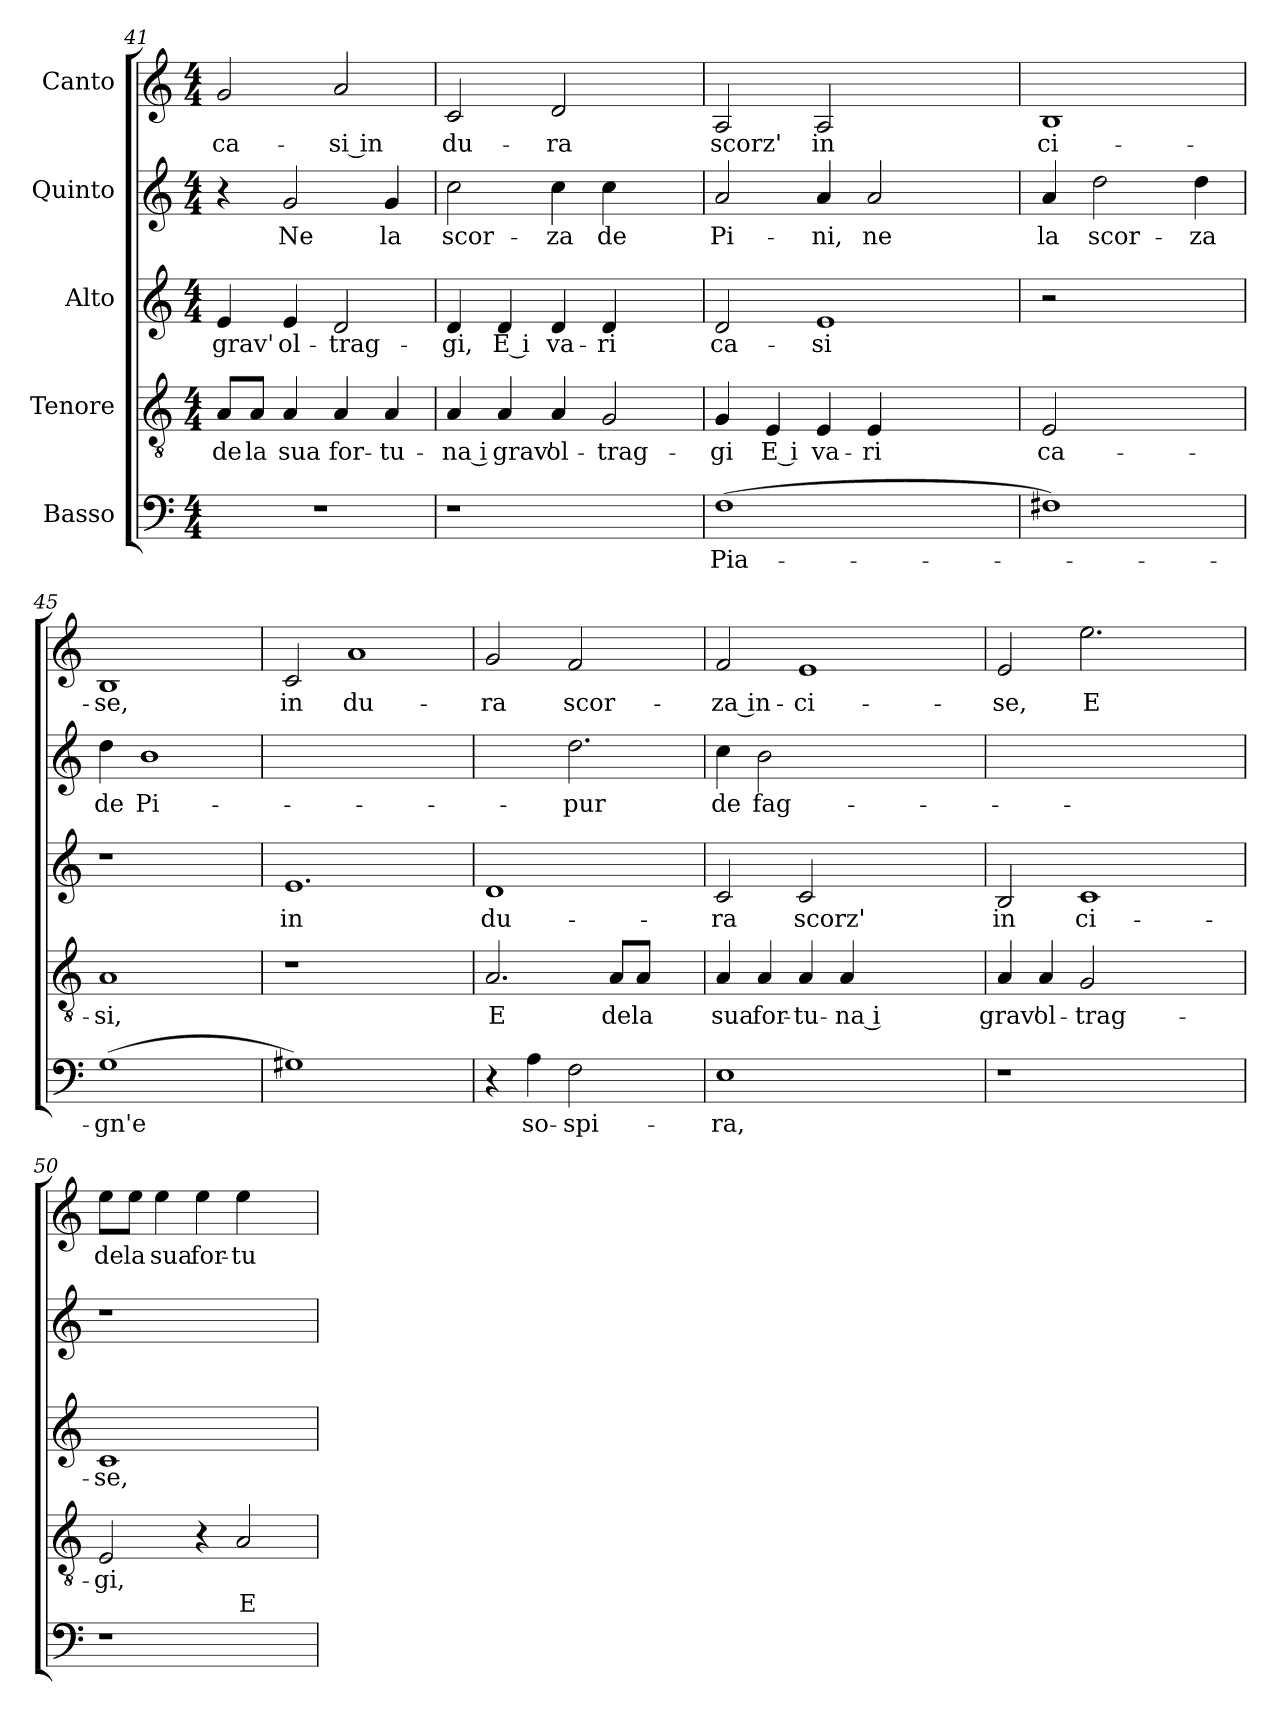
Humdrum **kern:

**kern	**text	**kern	**text	**text	**kern	**text	**kern	**text	**kern	**text
*part5	*part5	*part4	*part4	*part4	*part3	*part3	*part2	*part2	*part1	*part1
*staff5	*staff5	*staff4	*staff4	*staff4	*staff3	*staff3	*staff2	*staff2	*staff1	*staff1
*I"Basso	*	*I"Tenore	*	*	*I"Alto	*	*I"Quinto	*	*I"Canto	*
!!LO:LB:g=z
*clefF4	*	*clefGv2	*	*	*clefG2	*	*clefG2	*	*clefG2	*
*k[]	*	*k[]	*	*	*k[]	*	*k[]	*	*k[]	*
*M4/4	*	*M4/4	*	*	*M4/4	*	*M4/4	*	*M4/4	*
=41	=41	=41	=41	=41	=41	=41	=41	=41	=41	=41
!	!	!	!LO:LY:b	!	!	!LO:LY:b	!	!	!	!LO:LY:b
1r	.	8A/L	de	.	4e/	grav'	4r	.	2g/	ca-
!	!	!	!LO:LY:b	!	!	!	!	!	!	!
.	.	8A/J	la	.	.	.	.	.	.	.
!	!	!	!LO:LY:b	!	!	!LO:LY:b	!	!LO:LY:b	!	!
.	.	4A/	sua	.	4e/	ol-	2g/	Ne	.	.
!	!	!	!LO:LY:b	!	!	!LO:LY:b	!	!	!	!LO:LY:b
.	.	4A/	for-	.	2d/	-trag-	.	.	2a/	-si in
!	!	!	!LO:LY:b	!	!	!	!	!LO:LY:b	!	!
.	.	4A/	-tu-	.	.	.	4g/	la	.	.
=42	=42	=42	=42	=42	=42	=42	=42	=42	=42	=42
!	!	!	!LO:LY:b	!	!	!LO:LY:b	!	!LO:LY:b	!	!LO:LY:b
1r	.	4A/	-na i	.	4d/	-gi,	2cc\	scor-	2c/	du-
!	!	!	!LO:LY:b	!	!	!LO:LY:b	!	!	!	!
.	.	4A/	grav'	.	4d/	E i	.	.	.	.
!	!	!	!LO:LY:b	!	!	!LO:LY:b	!	!LO:LY:b	!	!LO:LY:b
.	.	4A/	ol-	.	4d/	va-	4cc\	-za	2d/	-ra
!	!	!	!LO:LY:b	!	!	!LO:LY:b	!	!LO:LY:b	!	!
.	.	2G/	-trag-	.	4d/	-ri	4cc\	de	.	.
4ryy	.	.	.	.	4ryy	.	4ryy	.	4ryy	.
=43	=43	=43	=43	=43	=43	=43	=43	=43	=43	=43
!	!LO:LY:b	!	!LO:LY:b	!	!	!LO:LY:b	!	!LO:LY:b	!	!LO:LY:b
(>1F	Pia-	4G/	-gi	.	2d/	ca-	2a/	Pi-	2A/	scorz'
!	!	!	!LO:LY:b	!	!	!	!	!	!	!
.	.	4E/	E i	.	.	.	.	.	.	.
!	!	!	!LO:LY:b	!	!	!LO:LY:b	!	!LO:LY:b	!	!LO:LY:b
.	.	4E/	va-	.	1e	-si	4a/	-ni,	2A/	in
!	!	!	!LO:LY:b	!	!	!	!	!LO:LY:b	!	!
.	.	4E/	-ri	.	.	.	2a/	ne	.	.
2ryy	.	2ryy	.	.	.	.	.	.	2ryy	.
.	.	.	.	.	.	.	4ryy	.	.	.
=44	=44	=44	=44	=44	=44	=44	=44	=44	=44	=44
!	!	!	!LO:LY:b	!	!	!	!	!LO:LY:b	!	!LO:LY:b
1F#X)	.	2E/	ca-	.	2r	.	4a/	la	1B	ci-
!	!	!	!	!	!	!	!	!LO:LY:b	!	!
.	.	.	.	.	.	.	2dd\	scor-	.	.
.	.	2ryy	.	.	2ryy	.	.	.	.	.
!	!	!	!	!	!	!	!	!LO:LY:b	!	!
.	.	.	.	.	.	.	4dd\	-za	.	.
!!LO:LB:g=z
=45	=45	=45	=45	=45	=45	=45	=45	=45	=45	=45
!	!LO:LY:b	!	!LO:LY:b	!	!	!	!	!LO:LY:b	!	!LO:LY:b
(>1G	-gn'e	1A	-si,	.	1r	.	4dd\	de	1B	-se,
!	!	!	!	!	!	!	!	!LO:LY:b	!	!
.	.	.	.	.	.	.	1b	Pi-	.	.
4ryy	.	4ryy	.	.	4ryy	.	.	.	4ryy	.
!!LO:PB:g=z
=46	=46	=46	=46	=46	=46	=46	=46	=46	=46	=46
!	!	!	!	!	!	!LO:LY:b	!	!LO:LY:b	!	!LO:LY:b
1G#X)	.	1r	.	.	1.e	in	[2ee\yy	-ni ò___	2c/	in
!	!	!	!	!	!	!	!	!	!	!LO:LY:b
.	.	.	.	.	.	.	1ryy	.	1a	du-
2ryy	.	2ryy	.	.	.	.	.	.	.	.
!!LO:LB:g=z
=47	=47	=47	=47	=47	=47	=47	=47	=47	=47	=47
!	!	!	!LO:LY:b	!	!	!LO:LY:b	!	!LO:LY:b	!	!LO:LY:b
4r	.	2.A/	E	.	1d	du-	2ee\yy]	___	2g/	-ra
!	!LO:LY:b	!	!	!	!	!	!	!	!	!
4A\	so-	.	.	.	.	.	.	.	.	.
!	!LO:LY:b	!	!	!	!	!	!	!LO:LY:b	!	!LO:LY:b
2F\	-spi-	.	.	.	.	.	2.dd\	pur	2f/	scor-
!	!	!	!LO:LY:b	!	!	!	!	!	!	!
.	.	8A/L	de	.	.	.	.	.	.	.
!	!	!	!LO:LY:b	!	!	!	!	!	!	!
.	.	8A/J	la	.	.	.	.	.	.	.
4ryy	.	4ryy	.	.	4ryy	.	.	.	4ryy	.
=48	=48	=48	=48	=48	=48	=48	=48	=48	=48	=48
!	!LO:LY:b	!	!LO:LY:b	!	!	!LO:LY:b	!	!LO:LY:b	!	!LO:LY:b
1E	-ra,	4A/	sua	.	2c/	-ra	4cc\	de	2f/	-za in-
!	!	!	!LO:LY:b	!	!	!	!	!LO:LY:b	!	!
.	.	4A/	for-	.	.	.	2b\	fag-	.	.
!	!	!	!LO:LY:b	!	!	!LO:LY:b	!	!	!	!LO:LY:b
.	.	4A/	-tu-	.	2c/	scorz'	.	.	1e	-ci-
!	!	!	!LO:LY:b	!	!	!	!	!LO:LY:b	!	!
.	.	4A/	-na i	.	.	.	[1ayy	-gi	.	.
2.ryy	.	2.ryy	.	.	2.ryy	.	.	.	.	.
.	.	.	.	.	.	.	.	.	4ryy	.
=49	=49	=49	=49	=49	=49	=49	=49	=49	=49	=49
!	!	!	!LO:LY:b	!	!	!LO:LY:b	!	!	!	!LO:LY:b
1r	.	4A/	grav'	.	2B/	in	2.a/yy]	.	2e/	-se,
!	!	!	!LO:LY:b	!	!	!	!	!	!	!
.	.	4A/	ol-	.	.	.	.	.	.	.
!	!	!	!LO:LY:b	!	!	!LO:LY:b	!	!	!	!LO:LY:b
.	.	2G/	-trag-	.	1c	ci-	.	.	2.ee\	E
.	.	.	.	.	.	.	4a/yy	.	.	.
2ryy	.	2ryy	.	.	.	.	2ryy	.	.	.
.	.	.	.	.	.	.	.	.	4ryy	.
=50	=50	=50	=50	=50	=50	=50	=50	=50	=50	=50
!	!	!	!LO:LY:b	!	!	!LO:LY:b	!	!	!	!LO:LY:b
1r	.	2E/	-gi,	.	1c	-se,	1r	.	8ee\L	de
!	!	!	!	!	!	!	!	!	!	!LO:LY:b
.	.	.	.	.	.	.	.	.	8ee\J	la
!	!	!	!	!	!	!	!	!	!	!LO:LY:b
.	.	.	.	.	.	.	.	.	4ee\	sua
!	!	!	!	!	!	!	!	!	!	!LO:LY:b
.	.	4r	.	.	.	.	.	.	4ee\	for-
!	!	!	!	!LO:LY:b	!	!	!	!	!	!LO:LY:b
.	.	2A/	.	E	.	.	.	.	4ee\	-tu-
4ryy	.	.	.	.	4ryy	.	4ryy	.	4ryy	.
=	=	=	=	=	=	=	=	=	=	=
*-	*-	*-	*-	*-	*-	*-	*-	*-	*-	*-
